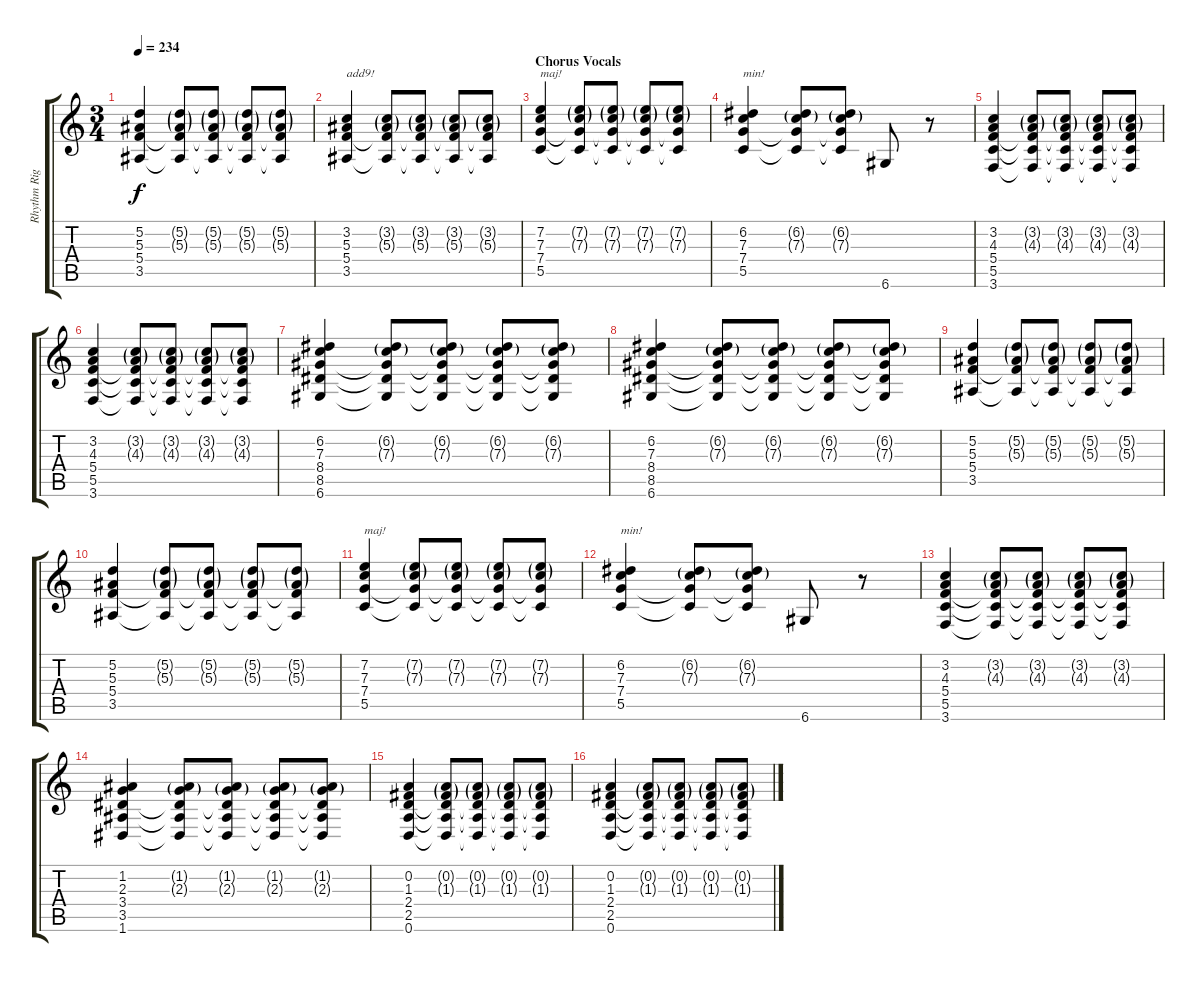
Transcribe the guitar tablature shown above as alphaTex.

\track ("Rhythm Right" "Rhythm Rig") {instrument overdrivenguitar}
\staff {score tabs}
\tuning (D4 A3 F3 C3 G2 D2) {hide}
\ts (3 4)
\tempo 234
\clef g2
\ks c
(5.2 5.3 5.4 3.5).4{dy f} (5.2{g} 5.3{g} 5.4{t} 3.5{t}).8 (5.2{g} 5.3{g} 5.4{t} 3.5{t}).8 (5.2{g} 5.3{g} 5.4{t} 3.5{t}).8 (5.2{g} 5.3{g} 5.4{t} 3.5{t}).8 |
(3.2 5.3 5.4 3.5).4{txt "add9!"} (3.2{g} 5.3{g} 5.4{t} 3.5{t}).8 (3.2{g} 5.3{g} 5.4{t} 3.5{t}).8 (3.2{g} 5.3{g} 5.4{t} 3.5{t}).8 (3.2{g} 5.3{g} 5.4{t} 3.5{t}).8 |
\section ("" "Chorus Vocals")
(7.2 7.3 7.4 5.5).4{txt "maj!"} (7.2{g} 7.3{g} 7.4{t} 5.5{t}).8 (7.2{g} 7.3{g} 7.4{t} 5.5{t}).8 (7.2{g} 7.3{g} 7.4{t} 5.5{t}).8 (7.2{g} 7.3{g} 7.4{t} 5.5{t}).8 |
(6.2 7.3 7.4 5.5).4{txt "min!"} (6.2{g} 7.3{g} 7.4{t} 5.5{t}).8 (6.2{g} 7.3{g} 7.4{t} 5.5{t}).8 6.6.8 r.8 |
(3.2 4.3 5.4 5.5 3.6).4 (3.2{g} 4.3{g} 5.4{t} 5.5{t} 3.6{t}).8 (3.2{g} 4.3{g} 5.4{t} 5.5{t} 3.6{t}).8 (3.2{g} 4.3{g} 5.4{t} 5.5{t} 3.6{t}).8 (3.2{g} 4.3{g} 5.4{t} 5.5{t} 3.6{t}).8 |
(3.2 4.3 5.4 5.5 3.6).4 (3.2{g} 4.3{g} 5.4{t} 5.5{t} 3.6{t}).8 (3.2{g} 4.3{g} 5.4{t} 5.5{t} 3.6{t}).8 (3.2{g} 4.3{g} 5.4{t} 5.5{t} 3.6{t}).8 (3.2{g} 4.3{g} 5.4{t} 5.5{t} 3.6{t}).8 |
(6.2 7.3 8.4 8.5 6.6).4 (6.2{g} 7.3{g} 8.4{t} 8.5{t} 6.6{t}).8 (6.2{g} 7.3{g} 8.4{t} 8.5{t} 6.6{t}).8 (6.2{g} 7.3{g} 8.4{t} 8.5{t} 6.6{t}).8 (6.2{g} 7.3{g} 8.4{t} 8.5{t} 6.6{t}).8 |
(6.2 7.3 8.4 8.5 6.6).4 (6.2{g} 7.3{g} 8.4{t} 8.5{t} 6.6{t}).8 (6.2{g} 7.3{g} 8.4{t} 8.5{t} 6.6{t}).8 (6.2{g} 7.3{g} 8.4{t} 8.5{t} 6.6{t}).8 (6.2{g} 7.3{g} 8.4{t} 8.5{t} 6.6{t}).8 |
(5.2 5.3 5.4 3.5).4 (5.2{g} 5.3{g} 5.4{t} 3.5{t}).8 (5.2{g} 5.3{g} 5.4{t} 3.5{t}).8 (5.2{g} 5.3{g} 5.4{t} 3.5{t}).8 (5.2{g} 5.3{g} 5.4{t} 3.5{t}).8 |
(5.2 5.3 5.4 3.5).4 (5.2{g} 5.3{g} 5.4{t} 3.5{t}).8 (5.2{g} 5.3{g} 5.4{t} 3.5{t}).8 (5.2{g} 5.3{g} 5.4{t} 3.5{t}).8 (5.2{g} 5.3{g} 5.4{t} 3.5{t}).8 |
(7.2 7.3 7.4 5.5).4{txt "maj!"} (7.2{g} 7.3{g} 7.4{t} 5.5{t}).8 (7.2{g} 7.3{g} 7.4{t} 5.5{t}).8 (7.2{g} 7.3{g} 7.4{t} 5.5{t}).8 (7.2{g} 7.3{g} 7.4{t} 5.5{t}).8 |
(6.2 7.3 7.4 5.5).4{txt "min!"} (6.2{g} 7.3{g} 7.4{t} 5.5{t}).8 (6.2{g} 7.3{g} 7.4{t} 5.5{t}).8 6.6.8 r.8 |
(3.2 4.3 5.4 5.5 3.6).4 (3.2{g} 4.3{g} 5.4{t} 5.5{t} 3.6{t}).8 (3.2{g} 4.3{g} 5.4{t} 5.5{t} 3.6{t}).8 (3.2{g} 4.3{g} 5.4{t} 5.5{t} 3.6{t}).8 (3.2{g} 4.3{g} 5.4{t} 5.5{t} 3.6{t}).8 |
(1.2 2.3 3.4 3.5 1.6).4 (1.2{g} 2.3{g} 3.4{t} 3.5{t} 1.6{t}).8 (1.2{g} 2.3{g} 3.4{t} 3.5{t} 1.6{t}).8 (1.2{g} 2.3{g} 3.4{t} 3.5{t} 1.6{t}).8 (1.2{g} 2.3{g} 3.4{t} 3.5{t} 1.6{t}).8 |
(0.2 1.3 2.4 2.5 0.6).4 (0.2{g} 1.3{g} 2.4{t} 2.5{t} 0.6{t}).8 (0.2{g} 1.3{g} 2.4{t} 2.5{t} 0.6{t}).8 (0.2{g} 1.3{g} 2.4{t} 2.5{t} 0.6{t}).8 (0.2{g} 1.3{g} 2.4{t} 2.5{t} 0.6{t}).8 |
(0.2 1.3 2.4 2.5 0.6).4 (0.2{g} 1.3{g} 2.4{t} 2.5{t} 0.6{t}).8 (0.2{g} 1.3{g} 2.4{t} 2.5{t} 0.6{t}).8 (0.2{g} 1.3{g} 2.4{t} 2.5{t} 0.6{t}).8 (0.2{g} 1.3{g} 2.4{t} 2.5{t} 0.6{t}).8
